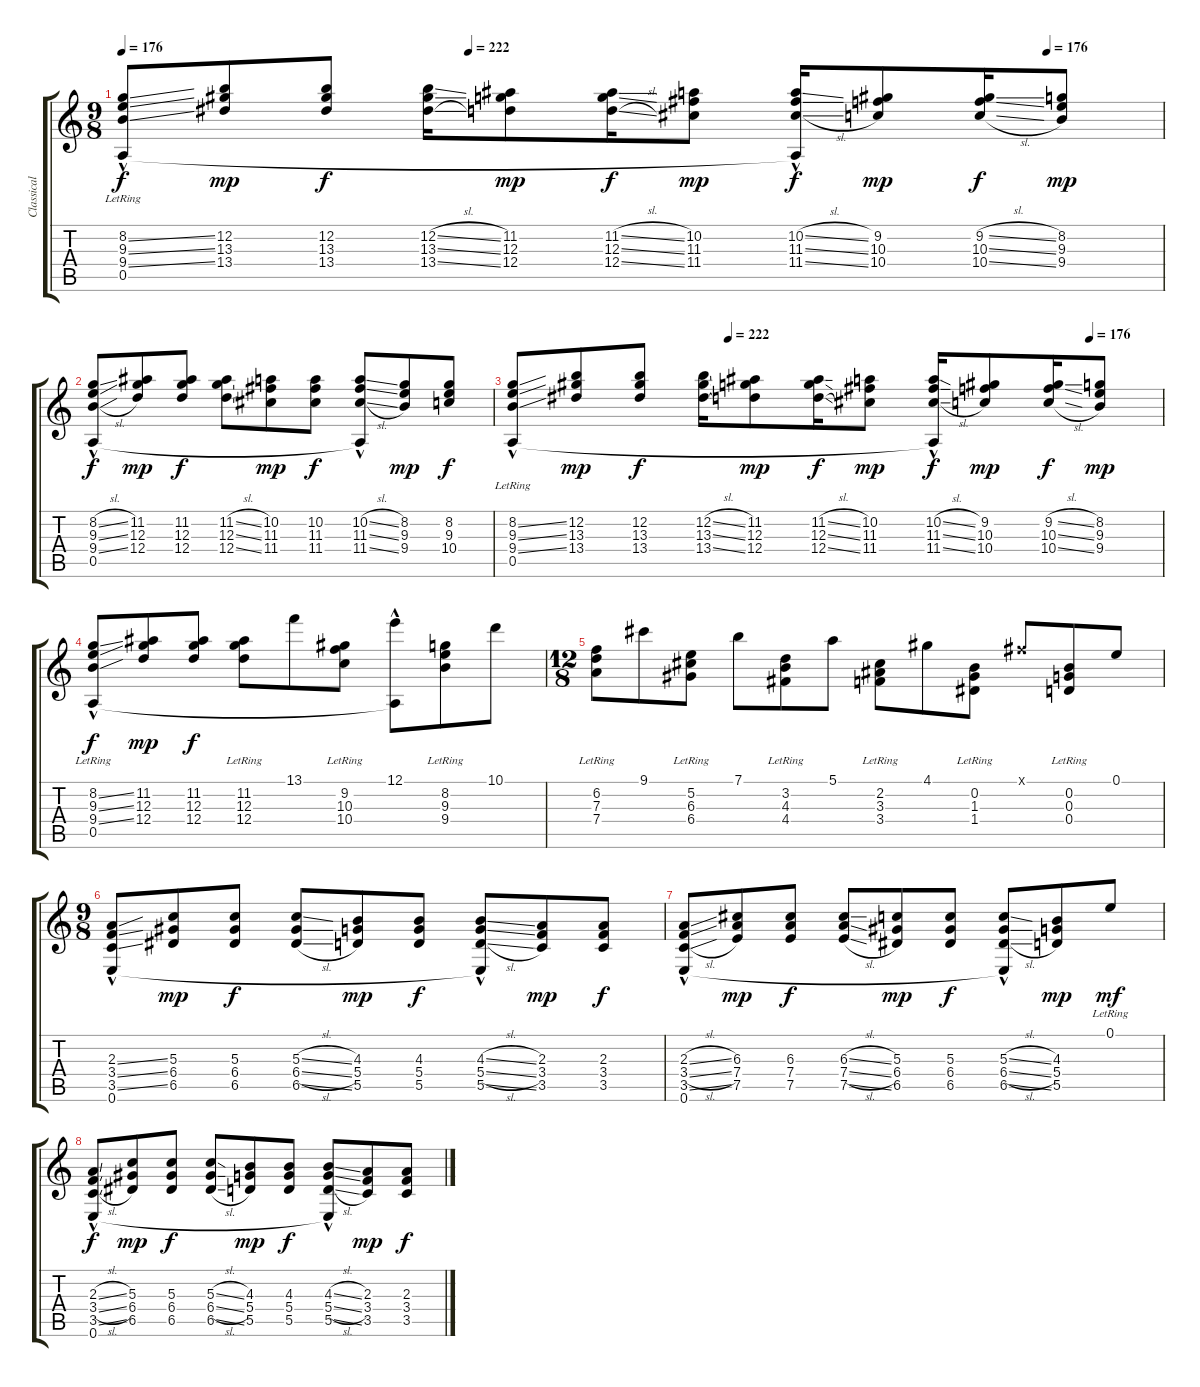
\track ("Classical guitar" "Classical ") {instrument acousticguitarnylon}
\staff {score tabs}
\tuning (E4 B3 G3 D3 A2 E2) {hide}
\ts (9 8)
\tempo 176
\tempo (222 0.3333333333333333)
\tempo (176 0.8888888888888888)
\clef g2
\ks c
(8.2{ss} 9.3{ss} 9.4{ss} 0.5{hac lr}).8{dy f} (12.2 13.3 13.4).8{dy mp} (12.2 13.3 13.4).8{dy f} (12.2{sl} 13.3{sl} 13.4{sl}).16 (11.2 12.3 12.4).8{dy mp} (11.2{sl} 12.3{sl} 12.4{sl}).16{dy f} (10.2 11.3 11.4).8{dy mp} (10.2{sl} 11.3{sl} 11.4{sl} 0.5{hac t}).16{dy f} (9.2 10.3 10.4).8{dy mp} (9.2{sl} 10.3{sl} 10.4{sl}).16{dy f} (8.2 9.3 9.4).8{dy mp} |
(8.2{sl} 9.3{sl} 9.4{sl} 0.5{hac}).8{dy f} (11.2 12.3 12.4).8{dy mp} (11.2 12.3 12.4).8{dy f} (11.2{sl} 12.3{sl} 12.4{sl}).8 (10.2 11.3 11.4).8{dy mp} (10.2 11.3 11.4).8{dy f} (10.2{sl} 11.3{sl} 11.4{sl} 0.5{hac t}).8 (8.2 9.3 9.4).8{dy mp} (8.2 9.3 10.4).8{dy f} |
\tempo (222 0.3333333333333333)
\tempo (176 0.8888888888888888)
(8.2{ss} 9.3{ss} 9.4{ss} 0.5{hac lr}).8 (12.2 13.3 13.4).8{dy mp} (12.2 13.3 13.4).8{dy f} (12.2{sl} 13.3{sl} 13.4{sl}).16 (11.2 12.3 12.4).8{dy mp} (11.2{sl} 12.3{sl} 12.4{sl}).16{dy f} (10.2 11.3 11.4).8{dy mp} (10.2{sl} 11.3{sl} 11.4{sl} 0.5{hac t}).16{dy f} (9.2 10.3 10.4).8{dy mp} (9.2{sl} 10.3{sl} 10.4{sl}).16{dy f} (8.2 9.3 9.4).8{dy mp} |
(8.2{ss} 9.3{ss} 9.4{ss} 0.5{hac lr}).8{dy f} (11.2 12.3 12.4).8{dy mp} (11.2 12.3 12.4).8{dy f} (11.2{lr} 12.3{lr} 12.4{lr}).8 13.1.8 (9.2{lr} 10.3{lr} 10.4{lr}).8 (12.1 0.5{hac t}).8 (8.2{lr} 9.3{lr} 9.4{lr}).8 10.1.8 |
\ts (12 8)
(6.2{lr} 7.3{lr} 7.4{lr}).8 9.1.8 (5.2{lr} 6.3{lr} 6.4{lr}).8 7.1.8 (3.2{lr} 4.3{lr} 4.4{lr}).8 5.1.8 (2.2{lr} 3.3{lr} 3.4{lr}).8 4.1.8 (0.2{lr} 1.3{lr} 1.4{lr}).8 2.1{x}.8 (0.2{lr} 0.3{lr} 0.4{lr}).8 0.1.8 |
\ts (9 8)
(2.3{ss} 3.4{ss} 3.5{ss} 0.6{hac}).8 (5.3 6.4 6.5).8{dy mp} (5.3 6.4 6.5).8{dy f} (5.3{sl} 6.4{sl} 6.5{sl}).8 (4.3 5.4 5.5).8{dy mp} (4.3 5.4 5.5).8{dy f} (4.3{sl} 5.4{sl} 5.5{sl} 0.6{hac t}).8 (2.3 3.4 3.5).8{dy mp} (2.3 3.4 3.5).8{dy f} |
(2.3{sl} 3.4{sl} 3.5{sl} 0.6{hac}).8 (6.3 7.4 7.5).8{dy mp} (6.3 7.4 7.5).8{dy f} (6.3{sl} 7.4{sl} 7.5{sl}).8 (5.3 6.4 6.5).8{dy mp} (5.3 6.4 6.5).8{dy f} (5.3{sl} 6.4{sl} 6.5{sl} 0.6{hac t}).8 (4.3 5.4 5.5).8{dy mp} 0.1{lr}.8{dy mf} |
(2.3{sl} 3.4{sl} 3.5{sl} 0.6{hac}).8{dy f} (5.3 6.4 6.5).8{dy mp} (5.3 6.4 6.5).8{dy f} (5.3{sl} 6.4{sl} 6.5{sl}).8 (4.3 5.4 5.5).8{dy mp} (4.3 5.4 5.5).8{dy f} (4.3{sl} 5.4{sl} 5.5{sl} 0.6{hac t}).8 (2.3 3.4 3.5).8{dy mp} (2.3 3.4 3.5).8{dy f}
